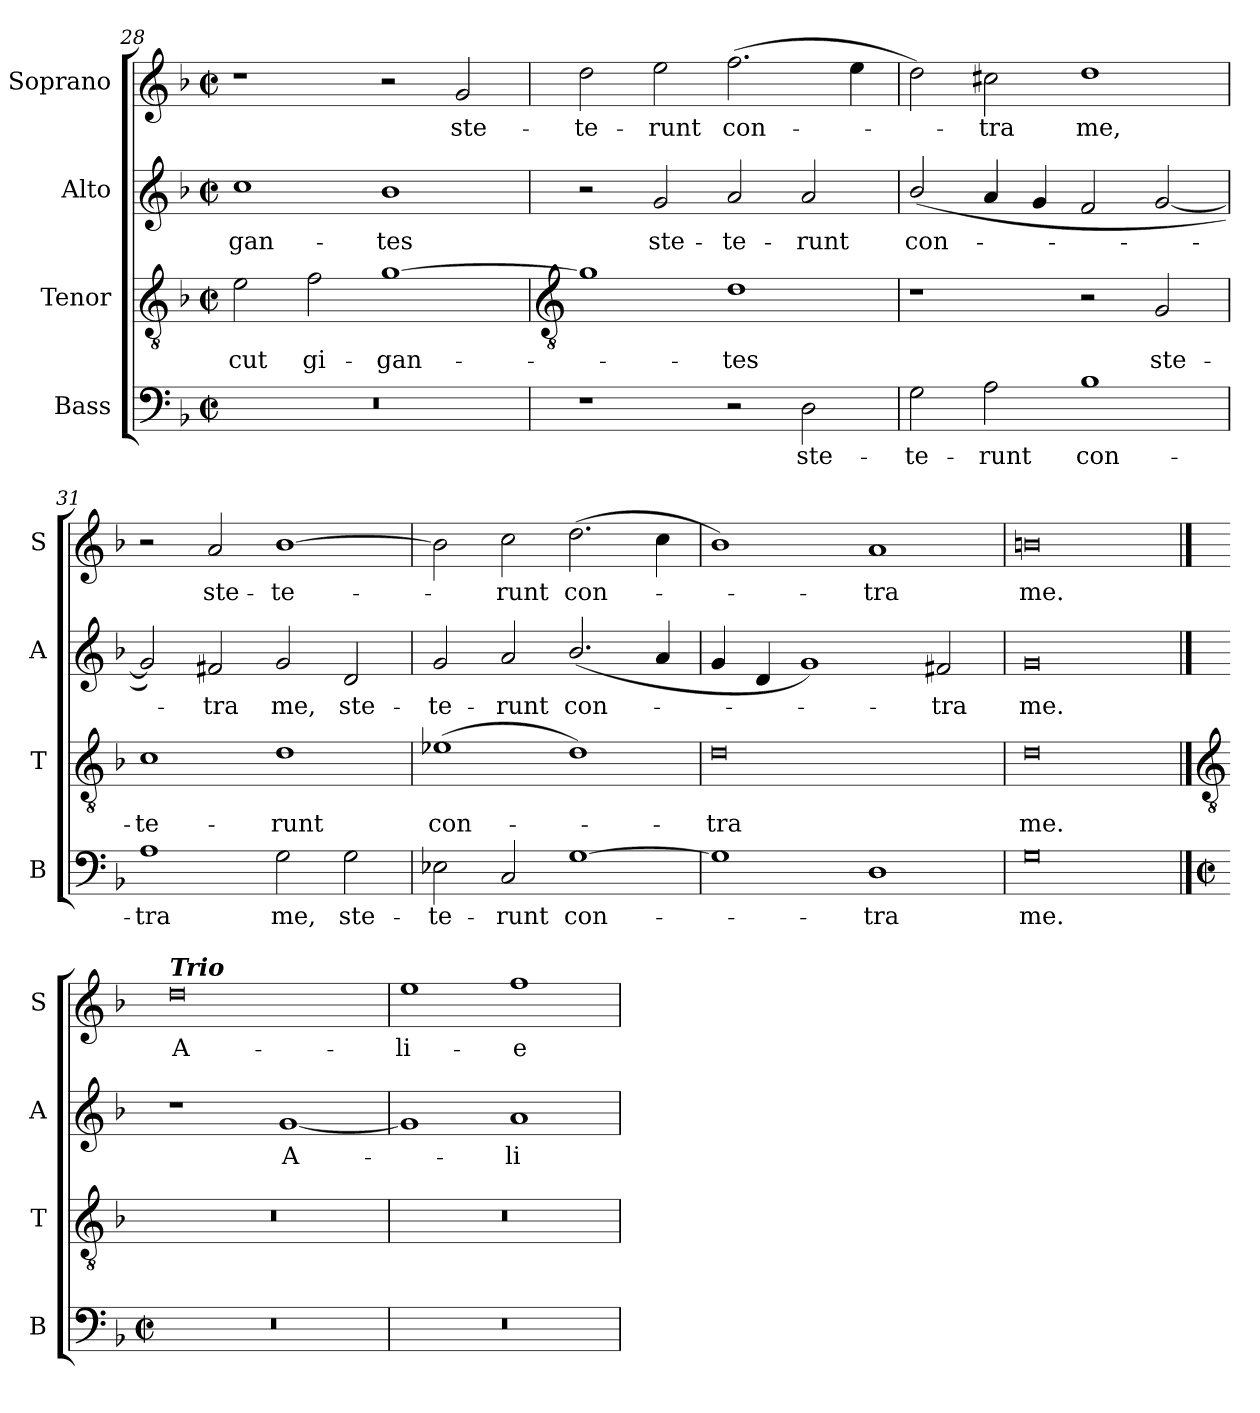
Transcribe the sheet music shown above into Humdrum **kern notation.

**kern	**text	**kern	**text	**kern	**text	**kern	**text
*part4	*part4	*part3	*part3	*part2	*part2	*part1	*part1
*staff4	*staff4	*staff3	*staff3	*staff2	*staff2	*staff1	*staff1
*I"Bass	*	*I"Tenor	*	*I"Alto	*	*I"Soprano	*
*I'B	*	*I'T	*	*I'A	*	*I'S	*
*clefF4	*	*clefGv2	*	*clefG2	*	*clefG2	*
*k[b-]	*	*k[b-]	*	*k[b-]	*	*k[b-]	*
*F:	*	*F:	*	*F:	*	*F:	*
*M4/2	*	*M4/2	*	*M4/2	*	*M4/2	*
*met(c|)	*	*met(c|)	*	*met(c|)	*	*met(c|)	*
=28	=28	=28	=28	=28	=28	=28	=28
!	!	!	!LO:LY:b	!	!LO:LY:b	!	!
0r	.	2e	-cut	1cc	-gan-	1r	.
!	!	!	!LO:LY:b	!	!	!	!
.	.	2f	gi-	.	.	.	.
!	!	!	!LO:LY:b	!	!LO:LY:b	!	!
.	.	[1g	-gan-	1b-	-tes	2r	.
!	!	!	!	!	!	!	!LO:LY:b
.	.	.	.	.	.	2g	ste-
!!LO:LB:g=z
=29	=29	=29	=29	=29	=29	=29	=29
*	*	*clefGv2	*	*	*	*	*
!	!	!	!	!	!	!	!LO:LY:b
1r	.	1g]	.	2r	.	2dd	-te-
!	!	!	!	!	!LO:LY:b	!	!LO:LY:b
.	.	.	.	2g	ste-	2ee	-runt
!	!	!	!LO:LY:b	!	!LO:LY:b	!	!LO:LY:b
2r	.	1d	tes	2a	-te-	(>2.ff	con-
!	!LO:LY:b	!	!	!	!LO:LY:b	!	!
2D	ste-	.	.	2a	-runt	.	.
.	.	.	.	.	.	4ee	.
=30	=30	=30	=30	=30	=30	=30	=30
!	!LO:LY:b	!	!	!	!LO:LY:b	!	!
2G	-te-	1r	.	(<2b-/	con-	2dd)	.
!	!LO:LY:b	!	!	!	!	!	!LO:LY:b
2A	-runt	.	.	4a	.	2cc#X	tra
.	.	.	.	4g	.	.	.
!	!LO:LY:b	!	!	!	!	!	!LO:LY:b
1B-	con-	2r	.	2f	.	1dd	me,
!	!	!	!LO:LY:b	!	!	!	!
.	.	2G	ste-	[2g	.	.	.
=31	=31	=31	=31	=31	=31	=31	=31
!	!LO:LY:b	!	!LO:LY:b	!	!	!	!
1A	-tra	1c	-te-	2g])	.	2r	.
!	!	!	!	!	!LO:LY:b	!	!LO:LY:b
.	.	.	.	2f#X	tra	2a	ste-
!	!LO:LY:b	!	!LO:LY:b	!	!LO:LY:b	!	!LO:LY:b
2G	me,	1d	-runt	2g	me,	[1b-	-te-
!	!LO:LY:b	!	!	!	!LO:LY:b	!	!
2G	ste-	.	.	2d	ste-	.	.
=32	=32	=32	=32	=32	=32	=32	=32
!	!LO:LY:b	!	!LO:LY:b	!	!LO:LY:b	!	!
2E-X	-te-	(>1e-X	con-	2g	-te-	2b-]	.
!	!LO:LY:b	!	!	!	!LO:LY:b	!	!LO:LY:b
2C	-runt	.	.	2a	-runt	2cc	runt
!	!LO:LY:b	!	!	!	!LO:LY:b	!	!LO:LY:b
[1G	con-	1d)	.	(<2.b-/	con-	(>2.dd	con-
.	.	.	.	4a	.	4cc	.
=33	=33	=33	=33	=33	=33	=33	=33
!	!	!	!LO:LY:b	!	!	!	!
1G]	.	0d	tra	4g	.	1b-)	.
.	.	.	.	4d	.	.	.
.	.	.	.	1g)	.	.	.
!	!LO:LY:b	!	!	!	!	!	!LO:LY:b
1D	tra	.	.	.	.	1a	tra
!	!	!	!	!	!LO:LY:b	!	!
.	.	.	.	2f#X	tra	.	.
=34	=34	=34	=34	=34	=34	=34	=34
!	!LO:LY:b	!	!LO:LY:b	!	!LO:LY:b	!	!LO:LY:b
0G	me.	0d	me.	0g	me.	0bn	me.
!!LO:LB:g=z
==35	==35	==35	==35	==35	==35	==35	==35
*	*	*clefGv2	*	*	*	*	*
*M4/2	*	*	*	*	*	*	*
*met(c|)	*	*	*	*	*	*	*
!	!	!	!	!	!	!LO:TX:a:Bi:t=Trio	!
!	!	!	!	!	!	!	!LO:LY:b
0r	.	0r	.	1r	.	0dd	A-
!	!	!	!	!	!LO:LY:b	!	!
.	.	.	.	[1g	A-	.	.
=36	=36	=36	=36	=36	=36	=36	=36
!	!	!	!	!	!	!	!LO:LY:b
0r	.	0r	.	1g]	.	1ee	-li-
!	!	!	!	!	!LO:LY:b	!	!LO:LY:b
.	.	.	.	1a	li-	1ff	-e-
=	=	=	=	=	=	=	=
*-	*-	*-	*-	*-	*-	*-	*-
